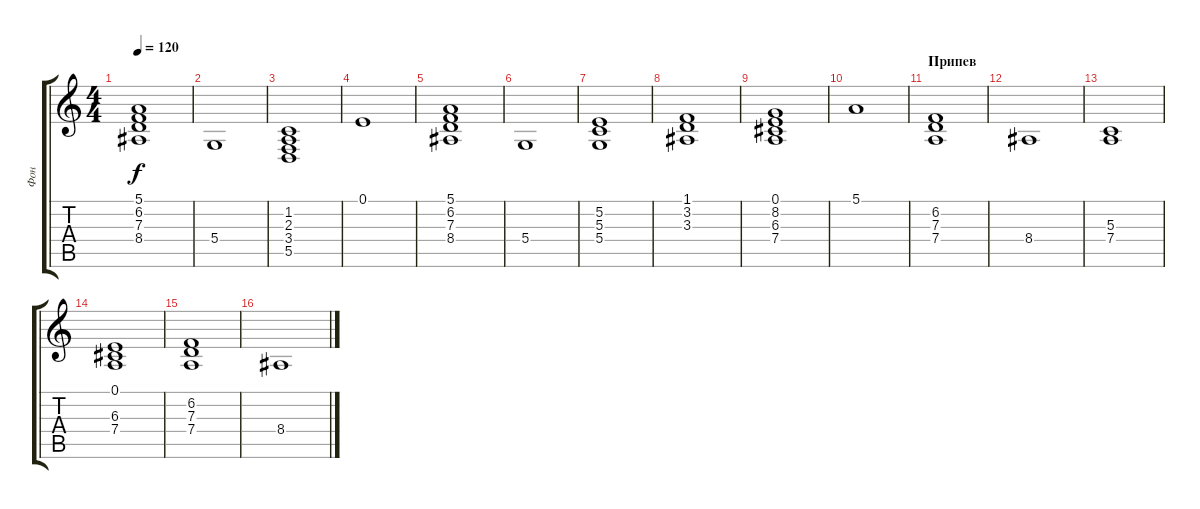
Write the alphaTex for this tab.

\track ("Фон" "Фон") {instrument stringensemble1}
\staff {score tabs}
\tuning (E4 B3 G3 D3 A2 E2) {hide}
\ts (4 4)
\tempo 120
\clef g2
\ks c
(5.1 6.2 7.3 8.4).1{dy f} |
5.4.1 |
(1.2 2.3 3.4 5.5).1 |
0.1.1 |
(5.1 6.2 7.3 8.4).1 |
5.4.1 |
(5.2 5.3 5.4).1 |
(1.1 3.2 3.3).1 |
(0.1 8.2 6.3 7.4).1 |
5.1.1 |
\section ("" "Припев")
(6.2 7.3 7.4).1 |
8.4.1 |
(5.3 7.4).1 |
(0.1 6.3 7.4).1 |
(6.2 7.3 7.4).1 |
8.4.1
